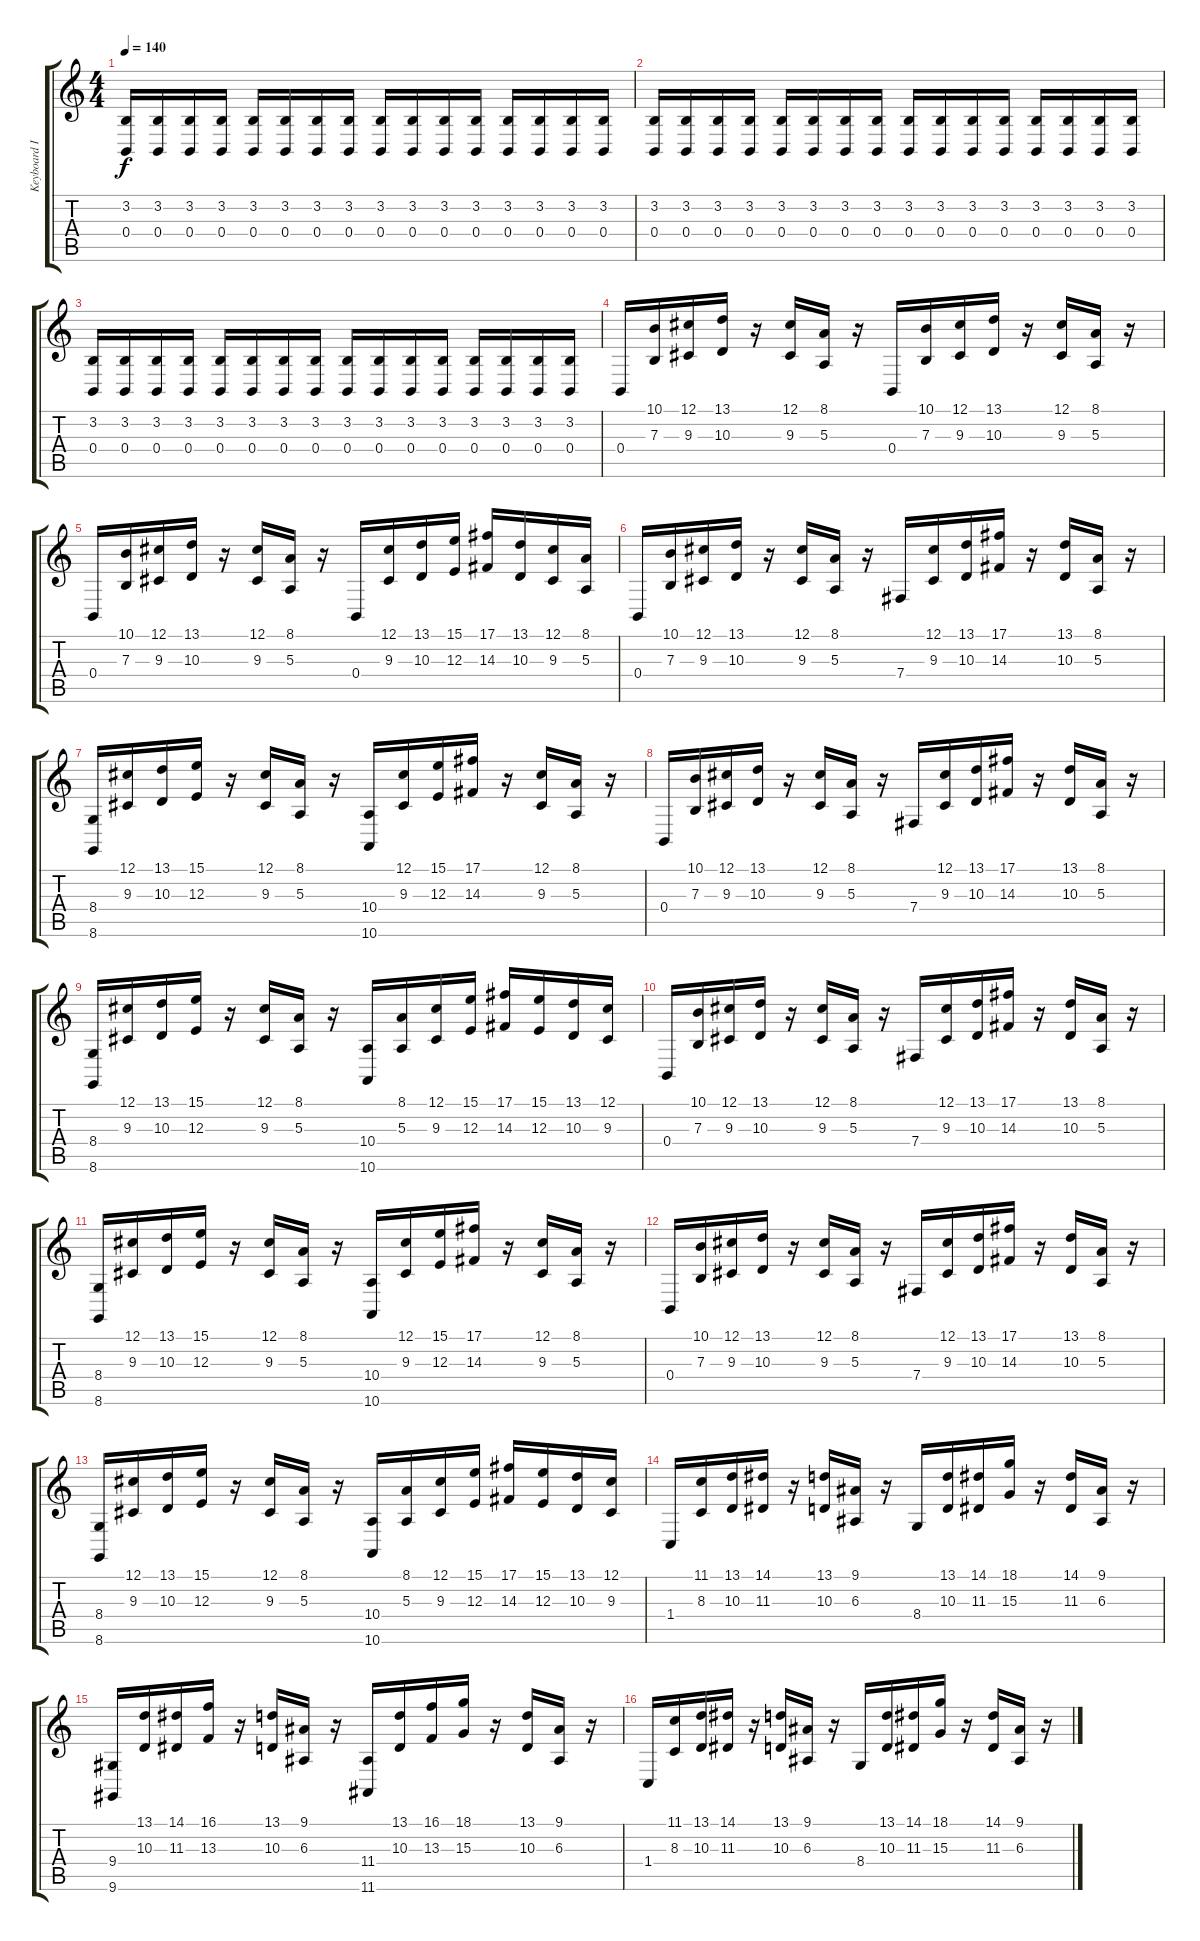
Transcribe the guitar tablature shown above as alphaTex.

\track ("Keyboard I" "Keyboard I") {instrument pad3polysynth}
\staff {score tabs}
\tuning (Db4 Ab3 E3 B2 Gb2 B1) {hide}
\ts (4 4)
\tempo 140
\clef g2
\ks c
(3.2 0.4).16{dy f} (3.2 0.4).16 (3.2 0.4).16 (3.2 0.4).16 (3.2 0.4).16 (3.2 0.4).16 (3.2 0.4).16 (3.2 0.4).16 (3.2 0.4).16 (3.2 0.4).16 (3.2 0.4).16 (3.2 0.4).16 (3.2 0.4).16 (3.2 0.4).16 (3.2 0.4).16 (3.2 0.4).16 |
(3.2 0.4).16 (3.2 0.4).16 (3.2 0.4).16 (3.2 0.4).16 (3.2 0.4).16 (3.2 0.4).16 (3.2 0.4).16 (3.2 0.4).16 (3.2 0.4).16 (3.2 0.4).16 (3.2 0.4).16 (3.2 0.4).16 (3.2 0.4).16 (3.2 0.4).16 (3.2 0.4).16 (3.2 0.4).16 |
(3.2 0.4).16 (3.2 0.4).16 (3.2 0.4).16 (3.2 0.4).16 (3.2 0.4).16 (3.2 0.4).16 (3.2 0.4).16 (3.2 0.4).16 (3.2 0.4).16 (3.2 0.4).16 (3.2 0.4).16 (3.2 0.4).16 (3.2 0.4).16 (3.2 0.4).16 (3.2 0.4).16 (3.2 0.4).16 |
0.4.16 (10.1 7.3).16 (12.1 9.3).16 (13.1 10.3).16 r.16 (12.1 9.3).16 (8.1 5.3).16 r.16 0.4.16 (10.1 7.3).16 (12.1 9.3).16 (13.1 10.3).16 r.16 (12.1 9.3).16 (8.1 5.3).16 r.16 |
0.4.16 (10.1 7.3).16 (12.1 9.3).16 (13.1 10.3).16 r.16 (12.1 9.3).16 (8.1 5.3).16 r.16 0.4.16 (12.1 9.3).16 (13.1 10.3).16 (15.1 12.3).16 (17.1 14.3).16 (13.1 10.3).16 (12.1 9.3).16 (8.1 5.3).16 |
0.4.16 (10.1 7.3).16 (12.1 9.3).16 (13.1 10.3).16 r.16 (12.1 9.3).16 (8.1 5.3).16 r.16 7.4.16 (12.1 9.3).16 (13.1 10.3).16 (17.1 14.3).16 r.16 (13.1 10.3).16 (8.1 5.3).16 r.16 |
(8.4 8.6).16 (12.1 9.3).16 (13.1 10.3).16 (15.1 12.3).16 r.16 (12.1 9.3).16 (8.1 5.3).16 r.16 (10.4 10.6).16 (12.1 9.3).16 (15.1 12.3).16 (17.1 14.3).16 r.16 (12.1 9.3).16 (8.1 5.3).16 r.16 |
0.4.16 (10.1 7.3).16 (12.1 9.3).16 (13.1 10.3).16 r.16 (12.1 9.3).16 (8.1 5.3).16 r.16 7.4.16 (12.1 9.3).16 (13.1 10.3).16 (17.1 14.3).16 r.16 (13.1 10.3).16 (8.1 5.3).16 r.16 |
(8.4 8.6).16 (12.1 9.3).16 (13.1 10.3).16 (15.1 12.3).16 r.16 (12.1 9.3).16 (8.1 5.3).16 r.16 (10.4 10.6).16 (8.1 5.3).16 (12.1 9.3).16 (15.1 12.3).16 (17.1 14.3).16 (15.1 12.3).16 (13.1 10.3).16 (12.1 9.3).16 |
0.4.16 (10.1 7.3).16 (12.1 9.3).16 (13.1 10.3).16 r.16 (12.1 9.3).16 (8.1 5.3).16 r.16 7.4.16 (12.1 9.3).16 (13.1 10.3).16 (17.1 14.3).16 r.16 (13.1 10.3).16 (8.1 5.3).16 r.16 |
(8.4 8.6).16 (12.1 9.3).16 (13.1 10.3).16 (15.1 12.3).16 r.16 (12.1 9.3).16 (8.1 5.3).16 r.16 (10.4 10.6).16 (12.1 9.3).16 (15.1 12.3).16 (17.1 14.3).16 r.16 (12.1 9.3).16 (8.1 5.3).16 r.16 |
0.4.16 (10.1 7.3).16 (12.1 9.3).16 (13.1 10.3).16 r.16 (12.1 9.3).16 (8.1 5.3).16 r.16 7.4.16 (12.1 9.3).16 (13.1 10.3).16 (17.1 14.3).16 r.16 (13.1 10.3).16 (8.1 5.3).16 r.16 |
(8.4 8.6).16 (12.1 9.3).16 (13.1 10.3).16 (15.1 12.3).16 r.16 (12.1 9.3).16 (8.1 5.3).16 r.16 (10.4 10.6).16 (8.1 5.3).16 (12.1 9.3).16 (15.1 12.3).16 (17.1 14.3).16 (15.1 12.3).16 (13.1 10.3).16 (12.1 9.3).16 |
1.4.16 (11.1 8.3).16 (13.1 10.3).16 (14.1 11.3).16 r.16 (13.1 10.3).16 (9.1 6.3).16 r.16 8.4.16 (13.1 10.3).16 (14.1 11.3).16 (18.1 15.3).16 r.16 (14.1 11.3).16 (9.1 6.3).16 r.16 |
(9.4 9.6).16 (13.1 10.3).16 (14.1 11.3).16 (16.1 13.3).16 r.16 (13.1 10.3).16 (9.1 6.3).16 r.16 (11.4 11.6).16 (13.1 10.3).16 (16.1 13.3).16 (18.1 15.3).16 r.16 (13.1 10.3).16 (9.1 6.3).16 r.16 |
1.4.16 (11.1 8.3).16 (13.1 10.3).16 (14.1 11.3).16 r.16 (13.1 10.3).16 (9.1 6.3).16 r.16 8.4.16 (13.1 10.3).16 (14.1 11.3).16 (18.1 15.3).16 r.16 (14.1 11.3).16 (9.1 6.3).16 r.16
